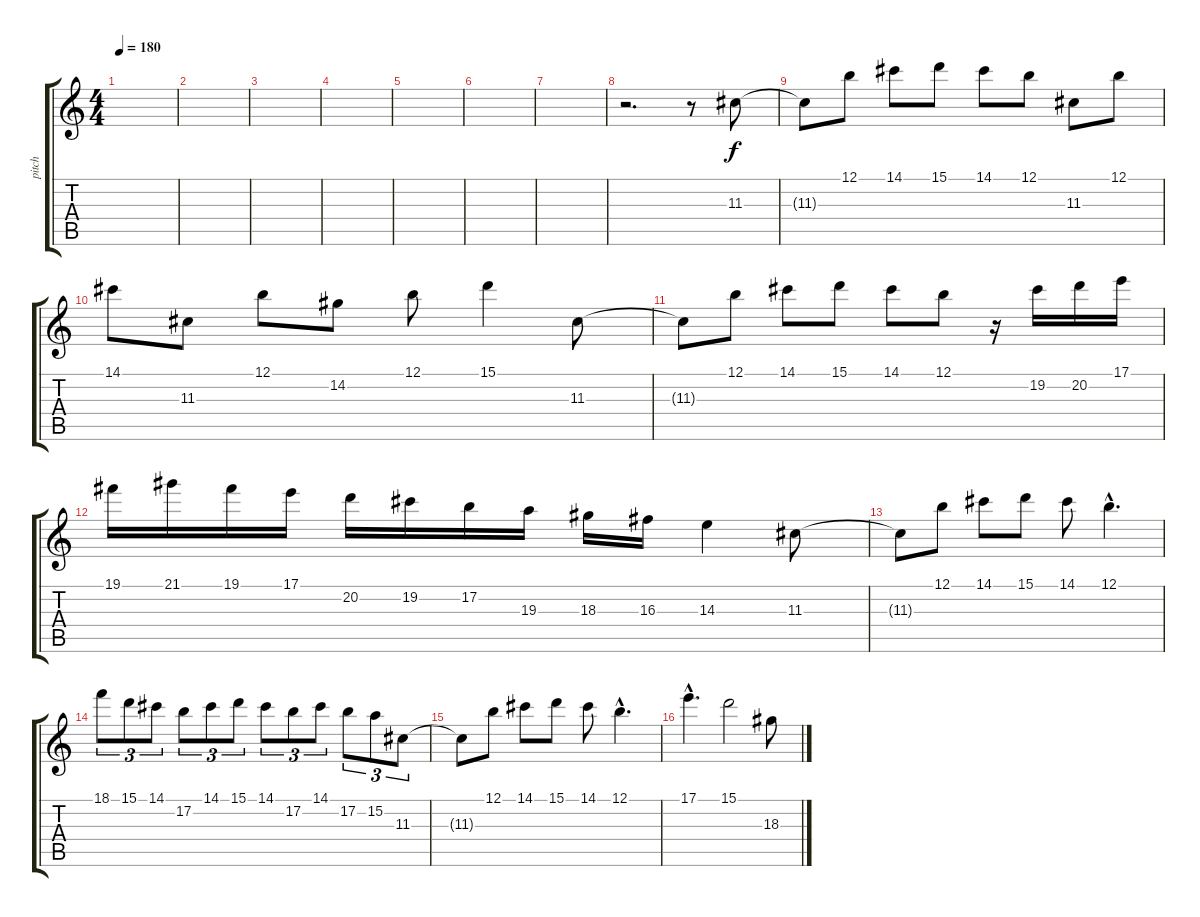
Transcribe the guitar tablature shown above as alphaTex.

\track ("pitch" "pitch") {instrument distortionguitar}
\staff {score tabs}
\tuning (B3 Gb3 D3 A2 E2 B1) {hide}
\ts (4 4)
\tempo 180
\clef g2
\ks c
|
|
|
|
|
|
|
r.2{d} r.8 11.3.8 |
11.3{t}.8 12.1.8 14.1.8 15.1.8 14.1.8 12.1.8 11.3.8 12.1.8 |
14.1.8 11.3.8 12.1.8 14.2.8 12.1.8 15.1.4 11.3.8 |
11.3{t}.8 12.1.8 14.1.8 15.1.8 14.1.8 12.1.8 r.16 19.2.16 20.2.16 17.1.16 |
19.1.16 21.1.16 19.1.16 17.1.16 20.2.16 19.2.16 17.2.16 19.3.16 18.3.16 16.3.16 14.3.4 11.3.8 |
11.3{t}.8 12.1.8 14.1.8 15.1.8 14.1.8 12.1{hac}.4{d} |
18.1.8{tu (3 2)} 15.1.8{tu (3 2)} 14.1.8{tu (3 2)} 17.2.8{tu (3 2)} 14.1.8{tu (3 2)} 15.1.8{tu (3 2)} 14.1.8{tu (3 2)} 17.2.8{tu (3 2)} 14.1.8{tu (3 2)} 17.2.8{tu (3 2)} 15.2.8{tu (3 2)} 11.3.8{tu (3 2)} |
11.3{t}.8 12.1.8 14.1.8 15.1.8 14.1.8 12.1{hac}.4{d} |
17.1{hac}.4{d} 15.1.2 18.3.8
